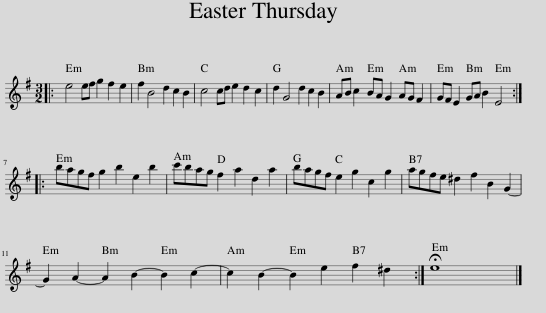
X:1
L:1/8
M:3/2
I:linebreak $
K:Emin
V:1 treble
V:1
|: e4 ef g2 f2 e2 | f2 B4 d2 c2 B2 | c4 cd e2 d2 c2 | d2 G4 d2 c2 B2 | AB c2 BA G2 AG F2 | %5
 GF E2 GA B2 E4 ::$ bagf g2 b2 e2 b2 | c'bag f2 a2 d2 a2 | bagf e2 g2 c2 g2 | agfe ^d2 f2 B2 G2- |$ %10
 G2 A2- A2 B2- B2 c2- | c2 B2- B2 e2 f2 ^d2 :| !fermata!e8 |] %13
